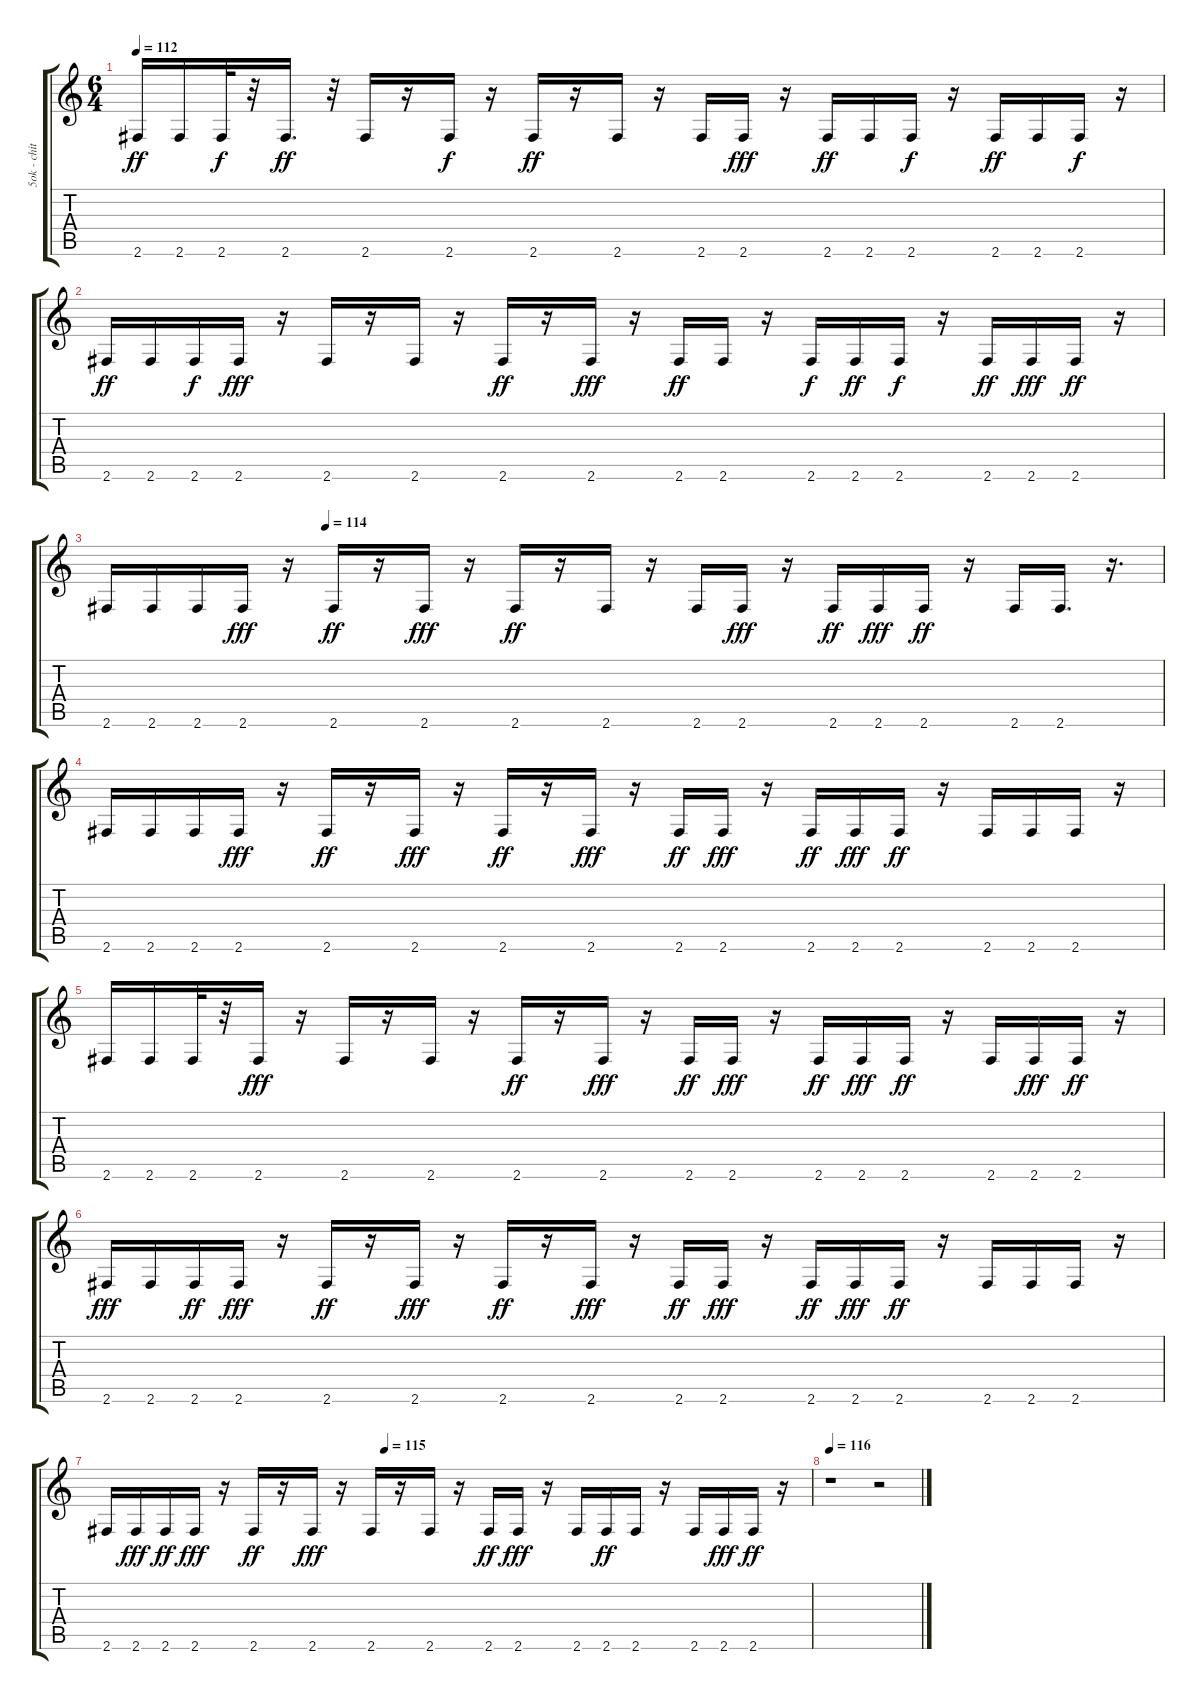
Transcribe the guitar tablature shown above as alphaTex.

\track ("5ok - chitarra main" "5ok - chit") {instrument distortionguitar}
\staff {score tabs}
\tuning (E4 B3 G3 D3 A2 E2) {hide}
\ts (6 4)
\tempo 112
\clef g2
\ks c
2.6.16{dy ff} 2.6.16 2.6.32{dy f} r.32 2.6.16{d dy ff} r.32 2.6.16 r.16 2.6.16{dy f} r.16 2.6.16{dy ff} r.16 2.6.16 r.16 2.6.16 2.6.16{dy fff} r.16 2.6.16{dy ff} 2.6.16 2.6.16{dy f} r.16 2.6.16{dy ff} 2.6.16 2.6.16{dy f} r.16 |
2.6.16{dy ff} 2.6.16 2.6.16{dy f} 2.6.16{dy fff} r.16 2.6.16 r.16 2.6.16 r.16 2.6.16{dy ff} r.16 2.6.16{dy fff} r.16 2.6.16{dy ff} 2.6.16 r.16 2.6.16{dy f} 2.6.16{dy ff} 2.6.16{dy f} r.16 2.6.16{dy ff} 2.6.16{dy fff} 2.6.16{dy ff} r.16 |
\tempo (114 0.20833333333333334)
2.6.16 2.6.16 2.6.16 2.6.16{dy fff} r.16 2.6.16{dy ff} r.16 2.6.16{dy fff} r.16 2.6.16{dy ff} r.16 2.6.16 r.16 2.6.16 2.6.16{dy fff} r.16 2.6.16{dy ff} 2.6.16{dy fff} 2.6.16{dy ff} r.16 2.6.16 2.6.16{d} r.16{d} |
2.6.16 2.6.16 2.6.16 2.6.16{dy fff} r.16 2.6.16{dy ff} r.16 2.6.16{dy fff} r.16 2.6.16{dy ff} r.16 2.6.16{dy fff} r.16 2.6.16{dy ff} 2.6.16{dy fff} r.16 2.6.16{dy ff} 2.6.16{dy fff} 2.6.16{dy ff} r.16 2.6.16 2.6.16 2.6.16 r.16 |
2.6.16 2.6.16 2.6.32 r.32 2.6.16{dy fff} r.16 2.6.16 r.16 2.6.16 r.16 2.6.16{dy ff} r.16 2.6.16{dy fff} r.16 2.6.16{dy ff} 2.6.16{dy fff} r.16 2.6.16{dy ff} 2.6.16{dy fff} 2.6.16{dy ff} r.16 2.6.16 2.6.16{dy fff} 2.6.16{dy ff} r.16 |
2.6.16{dy fff} 2.6.16 2.6.16{dy ff} 2.6.16{dy fff} r.16 2.6.16{dy ff} r.16 2.6.16{dy fff} r.16 2.6.16{dy ff} r.16 2.6.16{dy fff} r.16 2.6.16{dy ff} 2.6.16{dy fff} r.16 2.6.16{dy ff} 2.6.16{dy fff} 2.6.16{dy ff} r.16 2.6.16 2.6.16 2.6.16 r.16 |
\tempo (115 0.3958333333333333)
2.6.16 2.6.16{dy fff} 2.6.16{dy ff} 2.6.16{dy fff} r.16 2.6.16{dy ff} r.16 2.6.16{dy fff} r.16 2.6.16 r.16 2.6.16 r.16 2.6.16{dy ff} 2.6.16{dy fff} r.16 2.6.16 2.6.16{dy ff} 2.6.16 r.16 2.6.16 2.6.16{dy fff} 2.6.16{dy ff} r.16 |
\tempo 116
r.1 r.2
